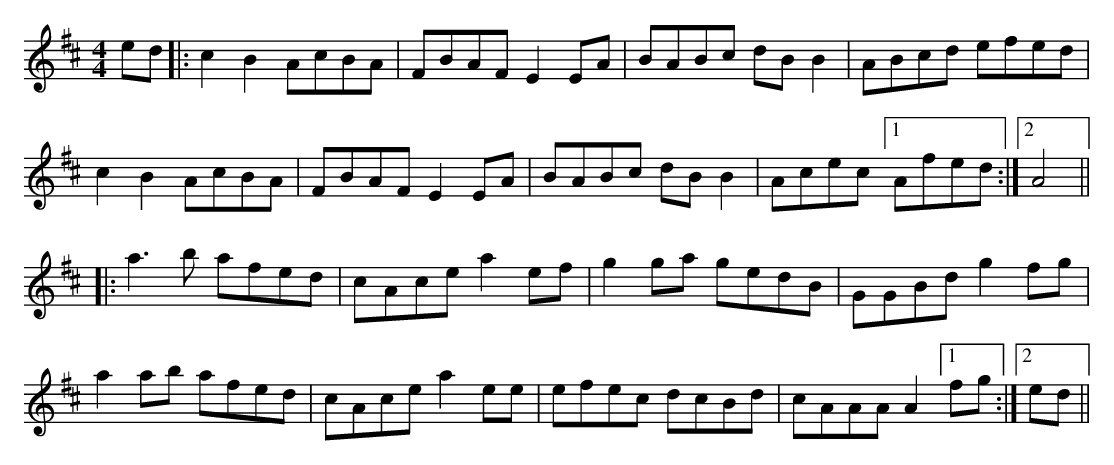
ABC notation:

X:1
M:4/4
K:Amix
ed|:c2B2 AcBA|FBAF E2EA|BABc dBB2|ABcd efed|
c2B2 AcBA|FBAF E2EA|BABc dBB2|Acec [1 Afed:|2 A4||
|:a3b afed|cAce a2ef|g2ga gedB|GGBd g2fg|
a2ab afed|cAce a2ee|efec dcBd|cAAA A2 [1 fg:|2 ed||
